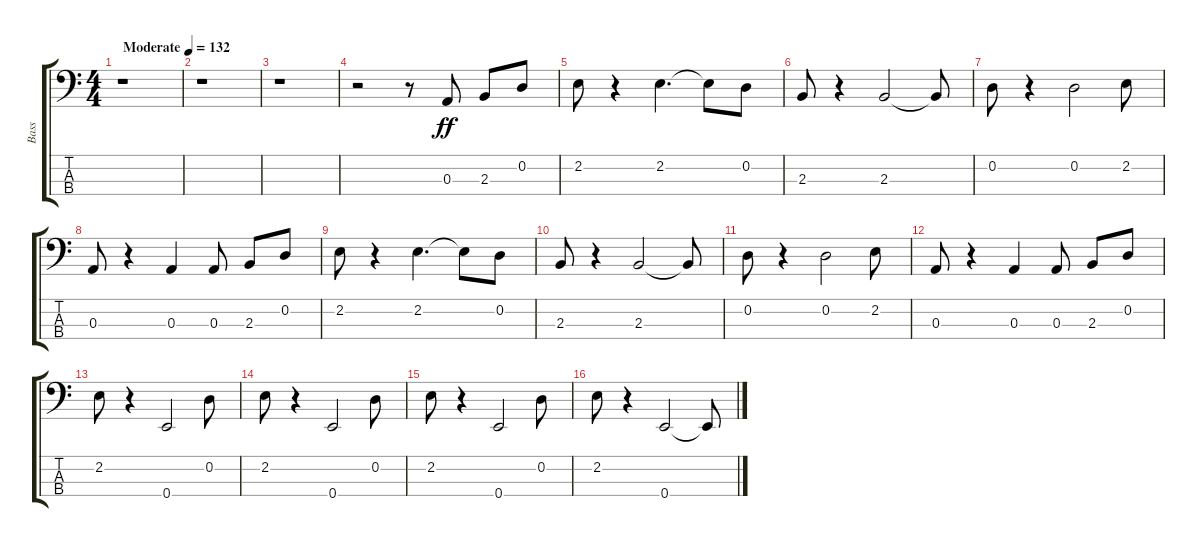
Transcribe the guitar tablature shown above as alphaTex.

\track ("Bass" "Bass") {instrument electricbassfinger}
\staff {score tabs}
\tuning (G2 D2 A1 E1) {hide}
\ts (4 4)
\tempo (132 "Moderate")
\clef f4
\ks c
r.1{dy ff instrument electricbassfinger} |
r.1 |
r.1 |
r.2 r.8 0.3.8 2.3.8 0.2.8 |
2.2.8 r.4 2.2.4{d} 2.2{t}.8 0.2.8 |
2.3.8 r.4 2.3.2 2.3{t}.8 |
0.2.8 r.4 0.2.2 2.2.8 |
0.3.8 r.4 0.3.4 0.3.8 2.3.8 0.2.8 |
2.2.8 r.4 2.2.4{d} 2.2{t}.8 0.2.8 |
2.3.8 r.4 2.3.2 2.3{t}.8 |
0.2.8 r.4 0.2.2 2.2.8 |
0.3.8 r.4 0.3.4 0.3.8 2.3.8 0.2.8 |
2.2.8 r.4 0.4.2 0.2.8 |
2.2.8 r.4 0.4.2 0.2.8 |
2.2.8 r.4 0.4.2 0.2.8 |
2.2.8 r.4 0.4.2 0.4{t}.8
